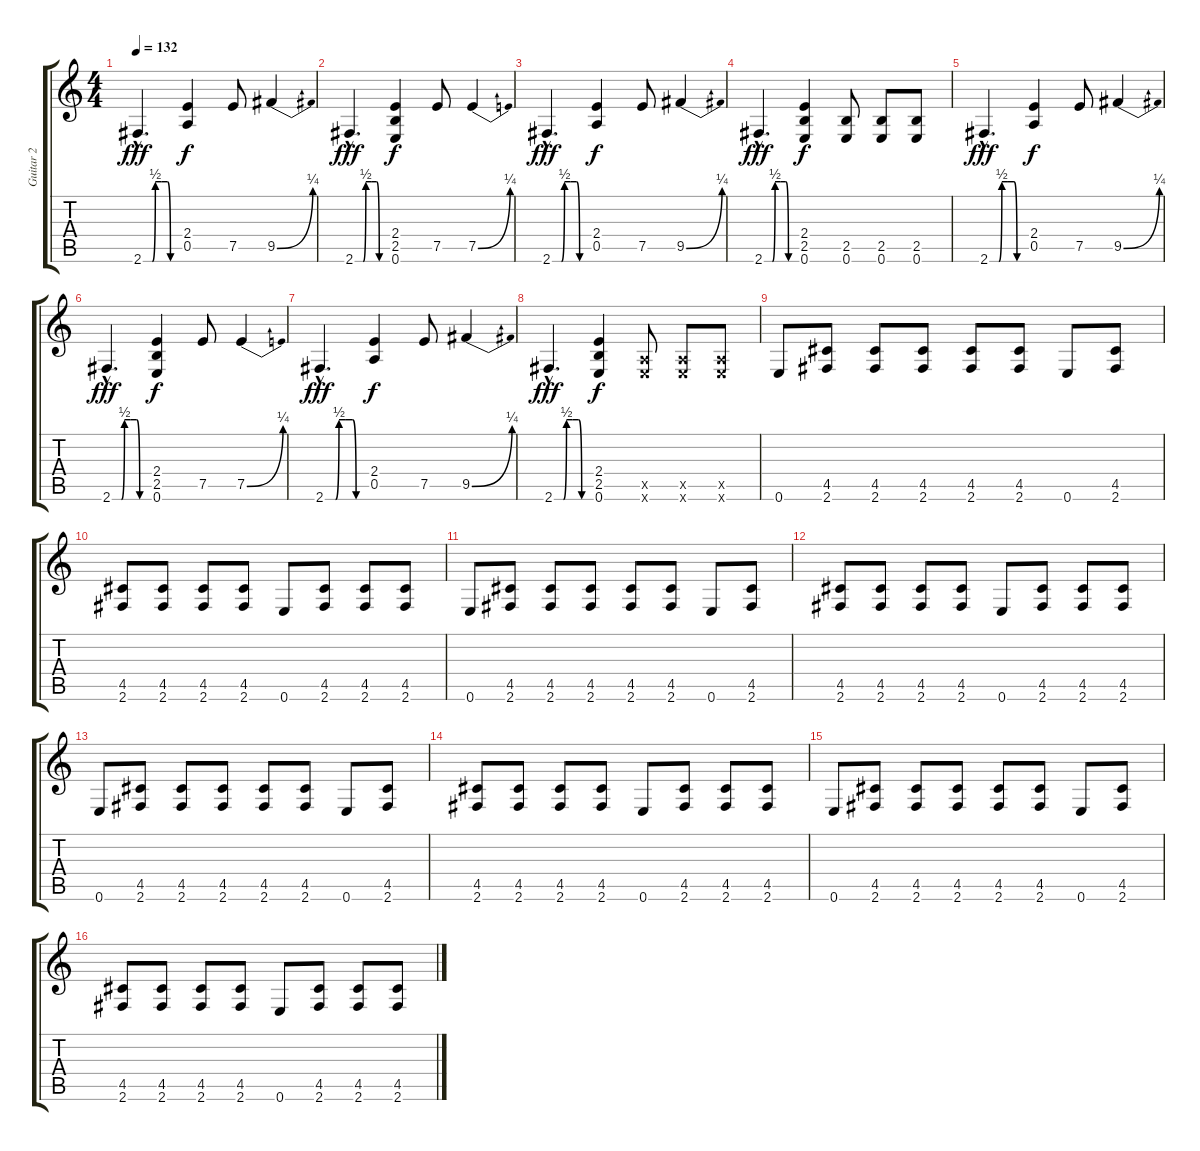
\track ("Guitar 2" "Guitar 2") {instrument overdrivenguitar}
\staff {score tabs}
\tuning (E4 B3 G3 D3 A2 E2) {hide}
\ts (4 4)
\tempo 132
\clef g2
\ks c
2.6{be (custom 0 0 10 0 15 0 20 2 30 2 40 2 45 0 60 0) hac}.4{d dy fff} (2.4 0.5).4{dy f} 7.5.8 9.5{be (bend 0 0 60 1)}.4 |
2.6{be (custom 0 0 10 0 15 0 20 2 30 2 40 2 45 0 60 0) hac}.4{d dy fff} (2.4 2.5 0.6).4{dy f} 7.5.8 7.5{be (bend 0 0 60 1)}.4 |
2.6{be (custom 0 0 10 0 15 0 20 2 30 2 40 2 45 0 60 0) hac}.4{d dy fff} (2.4 0.5).4{dy f} 7.5.8 9.5{be (bend 0 0 60 1)}.4 |
2.6{be (custom 0 0 10 0 15 0 20 2 30 2 40 2 45 0 60 0) hac}.4{d dy fff} (2.4 2.5 0.6).4{dy f} (2.5 0.6).8 (2.5 0.6).8 (2.5 0.6).8 |
2.6{be (custom 0 0 10 0 15 0 20 2 30 2 40 2 45 0 60 0) hac}.4{d dy fff} (2.4 0.5).4{dy f} 7.5.8 9.5{be (bend 0 0 60 1)}.4 |
2.6{be (custom 0 0 10 0 15 0 20 2 30 2 40 2 45 0 60 0) hac}.4{d dy fff} (2.4 2.5 0.6).4{dy f} 7.5.8 7.5{be (bend 0 0 60 1)}.4 |
2.6{be (custom 0 0 10 0 15 0 20 2 30 2 40 2 45 0 60 0) hac}.4{d dy fff} (2.4 0.5).4{dy f} 7.5.8 9.5{be (bend 0 0 60 1)}.4 |
2.6{be (custom 0 0 10 0 15 0 20 2 30 2 40 2 45 0 60 0) hac}.4{d dy fff} (2.4 2.5 0.6).4{dy f} (0.5{x} 0.6{x}).8 (0.5{x} 0.6{x}).8 (0.5{x} 0.6{x}).8 |
0.6.8 (4.5 2.6).8 (4.5 2.6).8 (4.5 2.6).8 (4.5 2.6).8 (4.5 2.6).8 0.6.8 (4.5 2.6).8 |
(4.5 2.6).8 (4.5 2.6).8 (4.5 2.6).8 (4.5 2.6).8 0.6.8 (4.5 2.6).8 (4.5 2.6).8 (4.5 2.6).8 |
0.6.8 (4.5 2.6).8 (4.5 2.6).8 (4.5 2.6).8 (4.5 2.6).8 (4.5 2.6).8 0.6.8 (4.5 2.6).8 |
(4.5 2.6).8 (4.5 2.6).8 (4.5 2.6).8 (4.5 2.6).8 0.6.8 (4.5 2.6).8 (4.5 2.6).8 (4.5 2.6).8 |
0.6.8 (4.5 2.6).8 (4.5 2.6).8 (4.5 2.6).8 (4.5 2.6).8 (4.5 2.6).8 0.6.8 (4.5 2.6).8 |
(4.5 2.6).8 (4.5 2.6).8 (4.5 2.6).8 (4.5 2.6).8 0.6.8 (4.5 2.6).8 (4.5 2.6).8 (4.5 2.6).8 |
0.6.8 (4.5 2.6).8 (4.5 2.6).8 (4.5 2.6).8 (4.5 2.6).8 (4.5 2.6).8 0.6.8 (4.5 2.6).8 |
(4.5 2.6).8 (4.5 2.6).8 (4.5 2.6).8 (4.5 2.6).8 0.6.8 (4.5 2.6).8 (4.5 2.6).8 (4.5 2.6).8
